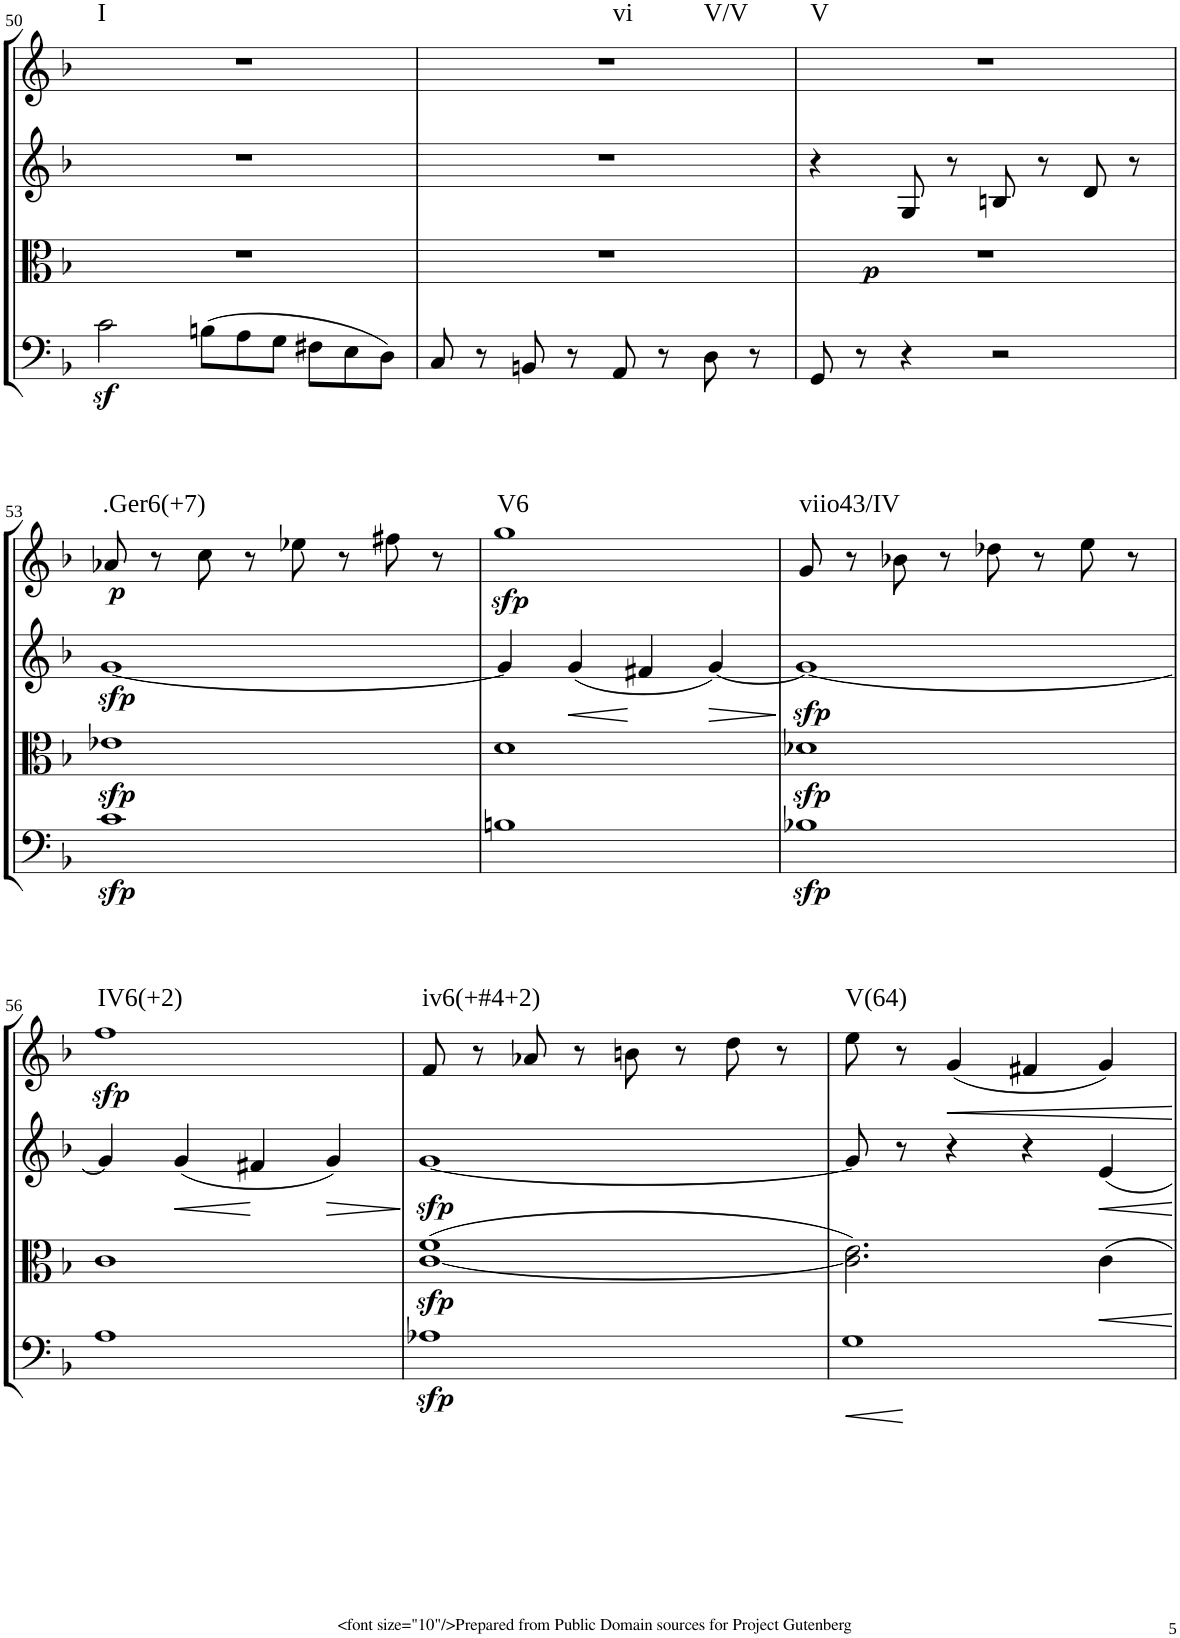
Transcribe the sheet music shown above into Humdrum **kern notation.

**kern	**dynam	**kern	**dynam	**kern	**dynam	**kern	**dynam	**harte
*part4	*part4	*part3	*part3	*part2	*part2	*part1	*part1	*part1
*staff4	*staff4	*staff3	*staff3	*staff2	*staff2	*staff1	*staff1	*
*I"Cello	*	*I"Viola	*	*I"2nd Violin	*	*I"1st Violin	*	*
*	*	*I'Vla	*	*I'Vln	*	*I'Vln	*	*
!!LO:PB:g=z
*clefF4	*	*clefC3	*	*clefG2	*	*clefG2	*	*
*k[b-]	*	*k[b-]	*	*k[b-]	*	*k[b-]	*	*
*M4/4	*	*M4/4	*	*M4/4	*	*M4/4	*	*
*met(c)	*	*met(c)	*	*met(c)	*	*met(c)	*	*
=50	=50	=50	=50	=50	=50	=50	=50	=50
!	!	!	!	!	!	!	!	!LO:H:kt=I
2cz<\	.	1r	.	1r	.	1r	.	N
*Xtuplet	*	*	*	*	*	*	*	*
(12Bn\L	.	.	.	.	.	.	.	.
12A\	.	.	.	.	.	.	.	.
12G\J	.	.	.	.	.	.	.	.
12F#X\L	.	.	.	.	.	.	.	.
12E\	.	.	.	.	.	.	.	.
12D\J)	.	.	.	.	.	.	.	.
=51	=51	=51	=51	=51	=51	=51	=51	=51
!	!	!	!	!	!	!	!	!LO:H:n=1:kt=vi
!	!	!	!	!	!	!	!	!LO:H:n=2:kt=V/V
8C/	.	1r	.	1r	.	1r	.	N N
8r	.	.	.	.	.	.	.	.
8BBn/	.	.	.	.	.	.	.	.
8r	.	.	.	.	.	.	.	.
8AA/	.	.	.	.	.	.	.	.
8r	.	.	.	.	.	.	.	.
8D\	.	.	.	.	.	.	.	.
8r	.	.	.	.	.	.	.	.
=52	=52	=52	=52	=52	=52	=52	=52	=52
!	!	!	!LO:DY:b	!	!	!	!	!LO:H:kt=V
8GG/	.	1r	p	4r	.	1r	.	N
8r	.	.	.	.	.	.	.	.
4r	.	.	.	8G/	.	.	.	.
.	.	.	.	8r	.	.	.	.
2r	.	.	.	8Bn/	.	.	.	.
.	.	.	.	8r	.	.	.	.
.	.	.	.	8d/	.	.	.	.
.	.	.	.	8r	.	.	.	.
!!LO:LB:g=z
=53	=53	=53	=53	=53	=53	=53	=53	=53
!	!LO:DY:b	!	!LO:DY:b	!	!LO:DY:b	!	!LO:DY:b	!LO:H:kt=.Ger6(+7)
1c	sfp	1e-X	sfp	[1g	sfp	8a-X/	p	N
.	.	.	.	.	.	8r	.	.
.	.	.	.	.	.	8cc\	.	.
.	.	.	.	.	.	8r	.	.
.	.	.	.	.	.	8ee-X\	.	.
.	.	.	.	.	.	8r	.	.
.	.	.	.	.	.	8ff#X\	.	.
.	.	.	.	.	.	8r	.	.
=54	=54	=54	=54	=54	=54	=54	=54	=54
!	!	!	!	!	!	!	!LO:DY:b	!LO:H:kt=V6
1Bn	.	1d	.	4g/]	.	1gg	sfp	N
!	!	!	!	!	!LO:HP:b	!	!	!
.	.	.	.	(4g/	<	.	.	.
.	.	.	.	4f#X/	[	.	.	.
!	!	!	!	!	!LO:HP:b	!	!	!
.	.	.	.	[4g/)	>	.	.	.
.	.	.	.	.	]	.	.	.
=55	=55	=55	=55	=55	=55	=55	=55	=55
!	!LO:DY:b	!	!LO:DY:b	!	!LO:DY:b	!	!	!LO:H:kt=viio43/IV
1B-X	sfp	1d-X	sfp	1g_	sfp	8g/	.	N
.	.	.	.	.	.	8r	.	.
.	.	.	.	.	.	8b-X\	.	.
.	.	.	.	.	.	8r	.	.
.	.	.	.	.	.	8dd-X\	.	.
.	.	.	.	.	.	8r	.	.
.	.	.	.	.	.	8ee\	.	.
.	.	.	.	.	.	8r	.	.
!!LO:LB:g=z
=56	=56	=56	=56	=56	=56	=56	=56	=56
!	!	!	!	!	!	!	!LO:DY:b	!LO:H:kt=IV6(+2)
1A	.	1c	.	4g/]	.	1ff	sfp	N
!	!	!	!	!	!LO:HP:b	!	!	!
.	.	.	.	(4g/	<	.	.	.
.	.	.	.	4f#X/	[	.	.	.
!	!	!	!	!	!LO:HP:b	!	!	!
.	.	.	.	4g/)	>	.	.	.
.	.	.	.	.	]	.	.	.
=57	=57	=57	=57	=57	=57	=57	=57	=57
!	!LO:DY:b	!	!LO:DY:b	!	!LO:DY:b	!	!	!LO:H:kt=iv6(+#4+2)
1A-X	sfp	([1c 1f	sfp	[1g	sfp	8f/	.	N
.	.	.	.	.	.	8r	.	.
.	.	.	.	.	.	8a-X/	.	.
.	.	.	.	.	.	8r	.	.
.	.	.	.	.	.	8bn\	.	.
.	.	.	.	.	.	8r	.	.
.	.	.	.	.	.	8dd\	.	.
.	.	.	.	.	.	8r	.	.
=58	=58	=58	=58	=58	=58	=58	=58	=58
!	!	!	!	!	!	!	!	!LO:H:kt=V(64)
1G	.	2.c\] 2.e\)	.	8g/]	.	8ee\	.	N
.	.	.	.	8r	.	8r	.	.
.	.	.	.	4r	.	(4g/	.	.
.	.	.	.	4r	.	4f#X/	.	.
.	.	4c\	.	4e/	.	4g/)	.	.
=	=	=	=	=	=	=	=	=
*-	*-	*-	*-	*-	*-	*-	*-	*-
